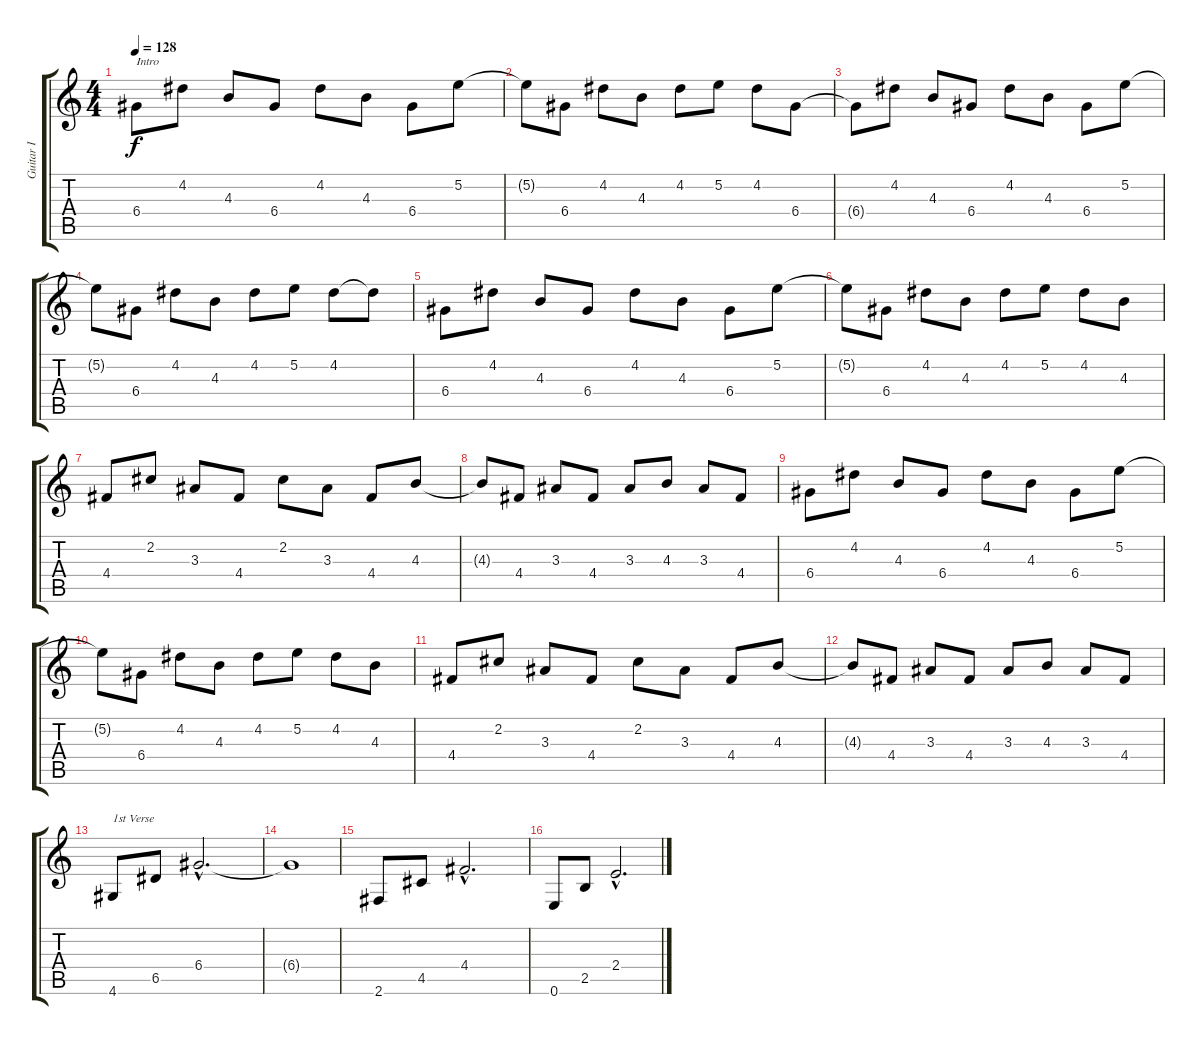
\track ("Guitar I" "Guitar I") {instrument electricguitarclean}
\staff {score tabs}
\tuning (E4 B3 G3 D3 A2 E2) {hide}
\ts (4 4)
\tempo 128
\clef g2
\ks c
6.4.8{txt "Intro" dy f instrument electricguitarclean} 4.2.8 4.3.8 6.4.8 4.2.8 4.3.8 6.4.8 5.2.8 |
5.2{t}.8 6.4.8 4.2.8 4.3.8 4.2.8 5.2.8 4.2.8 6.4.8 |
6.4{t}.8 4.2.8 4.3.8 6.4.8 4.2.8 4.3.8 6.4.8 5.2.8 |
5.2{t}.8 6.4.8 4.2.8 4.3.8 4.2.8 5.2.8 4.2.8 4.2{t}.8 |
6.4.8 4.2.8 4.3.8 6.4.8 4.2.8 4.3.8 6.4.8 5.2.8 |
5.2{t}.8 6.4.8 4.2.8 4.3.8 4.2.8 5.2.8 4.2.8 4.3.8 |
4.4.8 2.2.8 3.3.8 4.4.8 2.2.8 3.3.8 4.4.8 4.3.8 |
4.3{t}.8 4.4.8 3.3.8 4.4.8 3.3.8 4.3.8 3.3.8 4.4.8 |
6.4.8 4.2.8 4.3.8 6.4.8 4.2.8 4.3.8 6.4.8 5.2.8 |
5.2{t}.8 6.4.8 4.2.8 4.3.8 4.2.8 5.2.8 4.2.8 4.3.8 |
4.4.8 2.2.8 3.3.8 4.4.8 2.2.8 3.3.8 4.4.8 4.3.8 |
4.3{t}.8 4.4.8 3.3.8 4.4.8 3.3.8 4.3.8 3.3.8 4.4.8 |
4.6.8{txt "1st Verse"} 6.5.8 6.4{hac}.2{d} |
6.4{t}.1 |
2.6.8 4.5.8 4.4{hac}.2{d} |
0.6.8 2.5.8 2.4{hac}.2{d}
